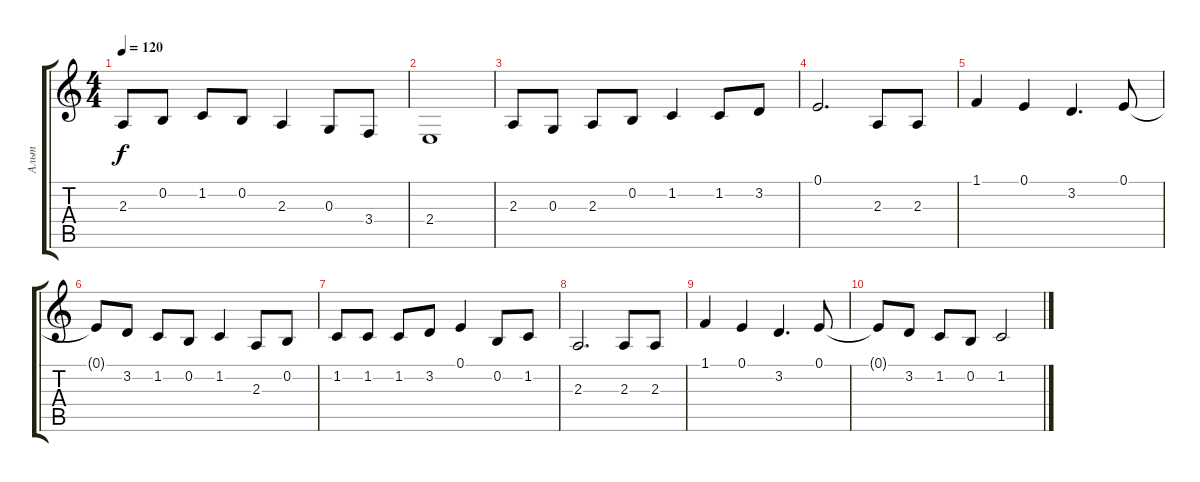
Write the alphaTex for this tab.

\track ("Альт" "Альт") {instrument acousticgrandpiano}
\staff {score tabs}
\tuning (E4 B3 G3 D3 A2 E2) {hide}
\ts (4 4)
\tempo 120
\clef g2
\ks c
2.3.8{dy f} 0.2.8 1.2.8 0.2.8 2.3.4 0.3.8 3.4.8 |
2.4.1 |
2.3.8 0.3.8 2.3.8 0.2.8 1.2.4 1.2.8 3.2.8 |
0.1.2{d} 2.3.8 2.3.8 |
1.1.4 0.1.4 3.2.4{d} 0.1.8 |
0.1{t}.8 3.2.8 1.2.8 0.2.8 1.2.4 2.3.8 0.2.8 |
1.2.8 1.2.8 1.2.8 3.2.8 0.1.4 0.2.8 1.2.8 |
2.3.2{d} 2.3.8 2.3.8 |
1.1.4 0.1.4 3.2.4{d} 0.1.8 |
0.1{t}.8 3.2.8 1.2.8 0.2.8 1.2.2
